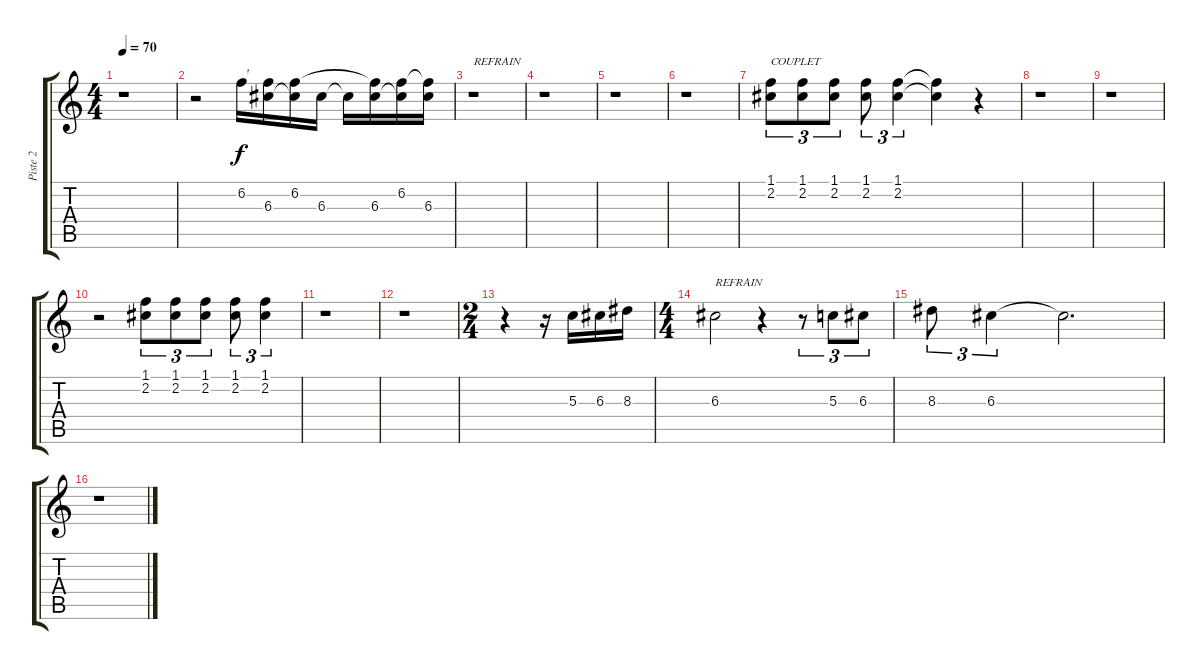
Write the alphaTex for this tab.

\track ("Piste 2" "Piste 2") {instrument acousticguitarsteel}
\staff {score tabs}
\tuning (E4 B3 G3 D3 A2 E2) {hide}
\ts (4 4)
\tempo 70
\clef g2
\ks c
r.1{dy f} |
r.2 6.2.16 (6.2{t} 6.3).16 (6.2 6.3{t}).16 6.3.16 6.3{t}.16 (6.2{t} 6.3).16 (6.2 6.3{t}).16 (6.2{t} 6.3).16 |
r.1{txt "REFRAIN"} |
r.1 |
r.1 |
r.1 |
(1.1 2.2).8{tu (3 2) txt "COUPLET" volume 6} (1.1 2.2).8{tu (3 2)} (1.1 2.2).8{tu (3 2)} (1.1 2.2).8{tu (3 2)} (1.1 2.2).4{tu (3 2)} (1.1{t} 2.2{t}).4 r.4 |
r.1 |
r.1 |
r.2 (1.1 2.2).8{tu (3 2)} (1.1 2.2).8{tu (3 2)} (1.1 2.2).8{tu (3 2)} (1.1 2.2).8{tu (3 2)} (1.1 2.2).4{tu (3 2)} |
r.1 |
r.1 |
\ts (2 4)
r.4{volume 10} r.16 5.3.16 6.3.16 8.3.16 |
\ts (4 4)
6.3.2{txt "REFRAIN"} r.4 r.8{tu (3 2)} 5.3.8{tu (3 2)} 6.3.8{tu (3 2)} |
8.3.8{tu (3 2)} 6.3.4{tu (3 2)} 6.3{t}.2{d} |
r.1
